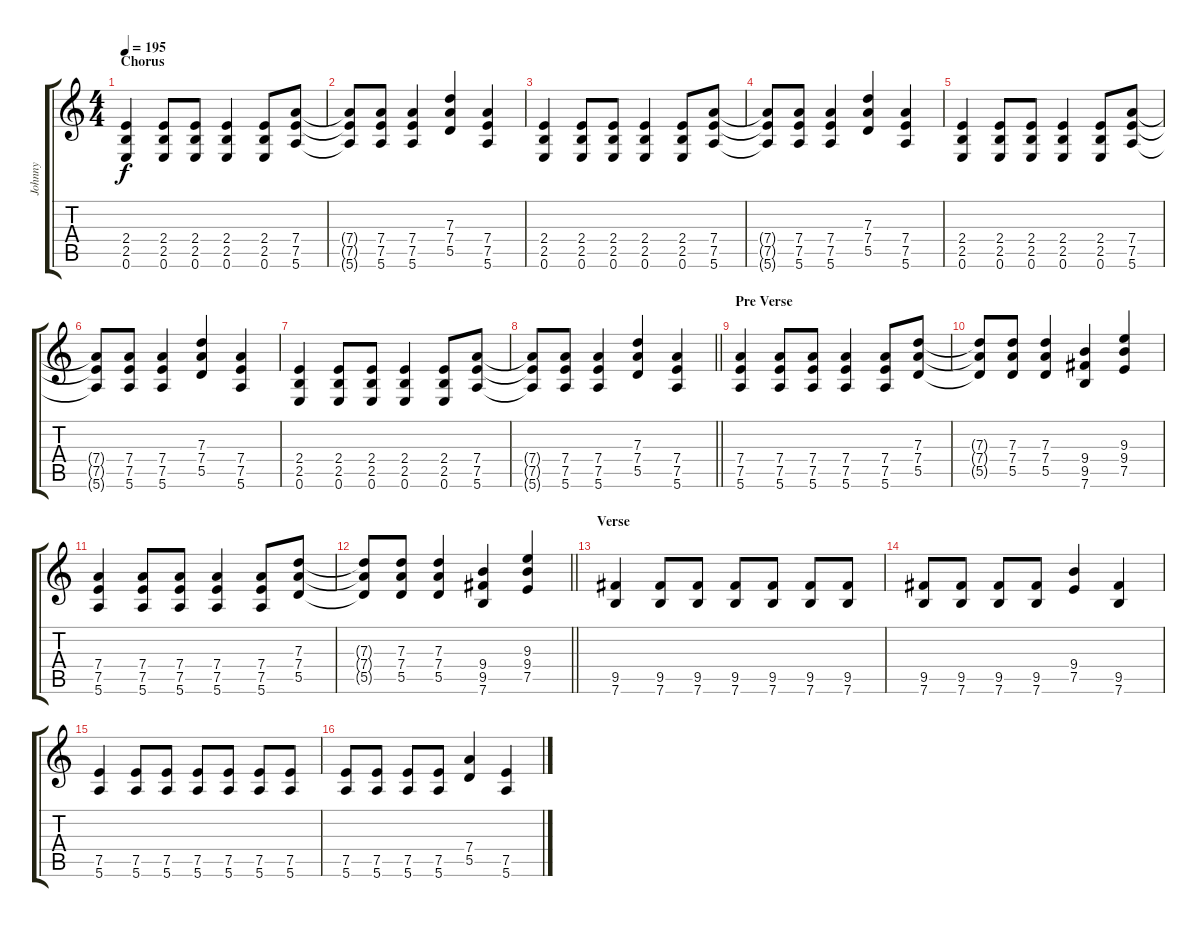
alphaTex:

\track ("Johnny" "Johnny") {instrument overdrivenguitar}
\staff {score tabs}
\tuning (E4 B3 G3 D3 A2 E2) {hide}
\ts (4 4)
\section ("" "Chorus")
\tempo 195
\clef g2
\ks c
(2.4 2.5 0.6).4{dy f} (2.4 2.5 0.6).8 (2.4 2.5 0.6).8 (2.4 2.5 0.6).4 (2.4 2.5 0.6).8 (7.4 7.5 5.6).8 |
(7.4{t} 7.5{t} 5.6{t}).8 (7.4 7.5 5.6).8 (7.4 7.5 5.6).4 (7.3 7.4 5.5).4 (7.4 7.5 5.6).4 |
(2.4 2.5 0.6).4 (2.4 2.5 0.6).8 (2.4 2.5 0.6).8 (2.4 2.5 0.6).4 (2.4 2.5 0.6).8 (7.4 7.5 5.6).8 |
(7.4{t} 7.5{t} 5.6{t}).8 (7.4 7.5 5.6).8 (7.4 7.5 5.6).4 (7.3 7.4 5.5).4 (7.4 7.5 5.6).4 |
(2.4 2.5 0.6).4 (2.4 2.5 0.6).8 (2.4 2.5 0.6).8 (2.4 2.5 0.6).4 (2.4 2.5 0.6).8 (7.4 7.5 5.6).8 |
(7.4{t} 7.5{t} 5.6{t}).8 (7.4 7.5 5.6).8 (7.4 7.5 5.6).4 (7.3 7.4 5.5).4 (7.4 7.5 5.6).4 |
(2.4 2.5 0.6).4 (2.4 2.5 0.6).8 (2.4 2.5 0.6).8 (2.4 2.5 0.6).4 (2.4 2.5 0.6).8 (7.4 7.5 5.6).8 |
\barLineRight lightlight
(7.4{t} 7.5{t} 5.6{t}).8 (7.4 7.5 5.6).8 (7.4 7.5 5.6).4 (7.3 7.4 5.5).4 (7.4 7.5 5.6).4 |
\section ("" "Pre Verse")
(7.4 7.5 5.6).4 (7.4 7.5 5.6).8 (7.4 7.5 5.6).8 (7.4 7.5 5.6).4 (7.4 7.5 5.6).8 (7.3 7.4 5.5).8 |
(7.3{t} 7.4{t} 5.5{t}).8 (7.3 7.4 5.5).8 (7.3 7.4 5.5).4 (9.4 9.5 7.6).4 (9.3 9.4 7.5).4 |
(7.4 7.5 5.6).4 (7.4 7.5 5.6).8 (7.4 7.5 5.6).8 (7.4 7.5 5.6).4 (7.4 7.5 5.6).8 (7.3 7.4 5.5).8 |
\barLineRight lightlight
(7.3{t} 7.4{t} 5.5{t}).8 (7.3 7.4 5.5).8 (7.3 7.4 5.5).4 (9.4 9.5 7.6).4 (9.3 9.4 7.5).4 |
\section ("" "Verse")
(9.5 7.6).4 (9.5 7.6).8 (9.5 7.6).8 (9.5 7.6).8 (9.5 7.6).8 (9.5 7.6).8 (9.5 7.6).8 |
(9.5 7.6).8 (9.5 7.6).8 (9.5 7.6).8 (9.5 7.6).8 (9.4 7.5).4 (9.5 7.6).4 |
(7.5 5.6).4 (7.5 5.6).8 (7.5 5.6).8 (7.5 5.6).8 (7.5 5.6).8 (7.5 5.6).8 (7.5 5.6).8 |
(7.5 5.6).8 (7.5 5.6).8 (7.5 5.6).8 (7.5 5.6).8 (7.4 5.5).4 (7.5 5.6).4
